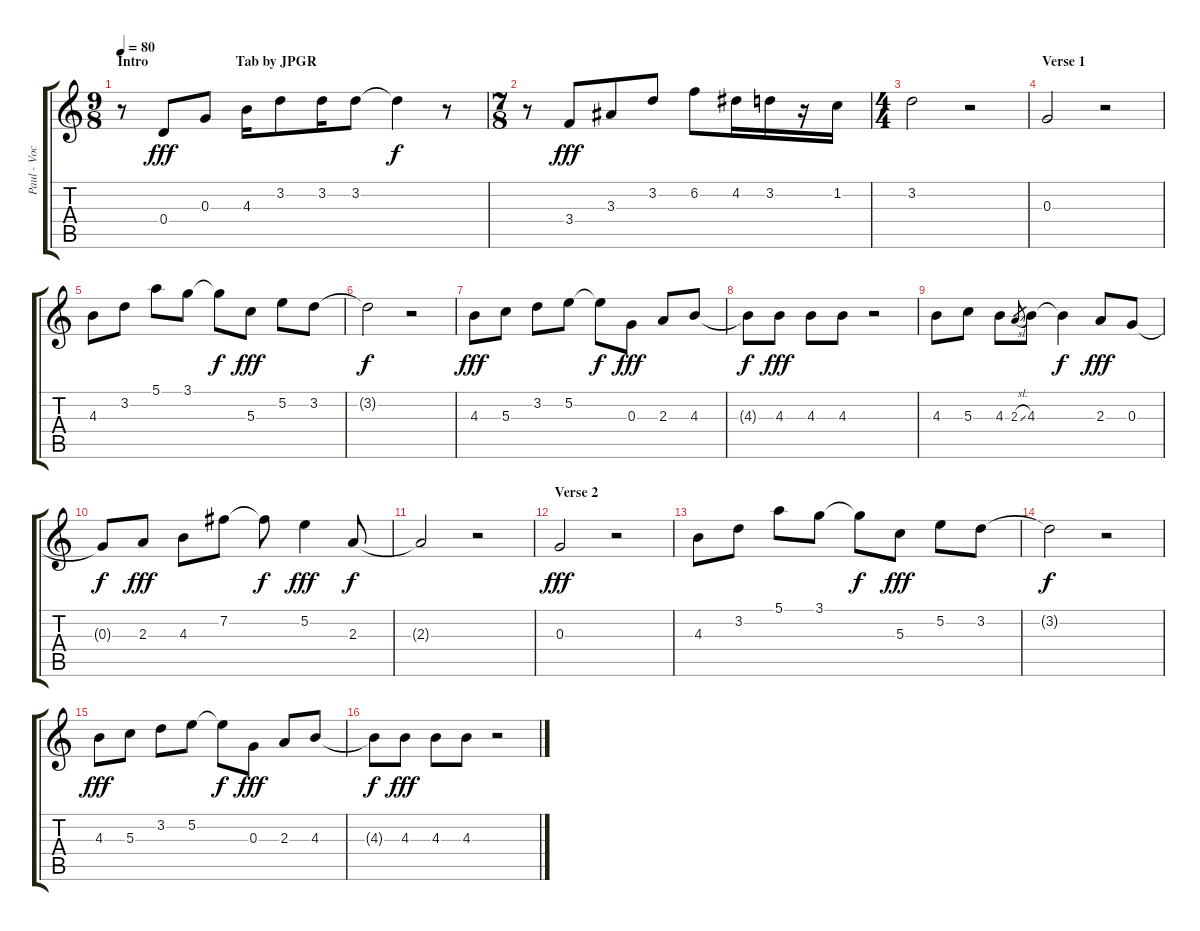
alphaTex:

\track ("Paul - Vocals" "Paul - Voc") {instrument acousticguitarnylon}
\staff {score tabs}
\tuning (E4 B3 G3 D3 A2 E2) {hide}
\ts (9 8)
\section ("" "Intro                         Tab by JPGR")
\tempo 80
\clef g2
\ks c
r.8{dy fff instrument acousticguitarnylon} 0.4.8 0.3.8 4.3.16 3.2.8 3.2.16 3.2.8 3.2{t}.4{dy f} r.8 |
\ts (7 8)
r.8 3.4.8{dy fff} 3.3.8 3.2.8 6.2.8 4.2.16 3.2.16 r.16 1.2.16 |
\ts (4 4)
3.2.2 r.2 |
\section ("" "Verse 1")
0.3.2 r.2 |
4.3.8 3.2.8 5.1.8 3.1.8 3.1{t}.8{dy f} 5.3.8{dy fff} 5.2.8 3.2.8 |
3.2{t}.2{dy f} r.2 |
4.3.8{dy fff} 5.3.8 3.2.8 5.2.8 5.2{t}.8{dy f} 0.3.8{dy fff} 2.3.8 4.3.8 |
4.3{t}.8{dy f} 4.3.8{dy fff} 4.3.8 4.3.8 r.2 |
4.3.8 5.3.8 4.3.8 2.3{sl}.8{gr} 4.3.8 4.3{t}.4{dy f} 2.3.8{dy fff} 0.3.8 |
0.3{t}.8{dy f} 2.3.8{dy fff} 4.3.8 7.2.8 7.2{t}.8{dy f} 5.2.4{dy fff} 2.3.8{dy f} |
2.3{t}.2 r.2 |
\section ("" "Verse 2")
0.3.2{dy fff} r.2 |
4.3.8 3.2.8 5.1.8 3.1.8 3.1{t}.8{dy f} 5.3.8{dy fff} 5.2.8 3.2.8 |
3.2{t}.2{dy f} r.2 |
4.3.8{dy fff} 5.3.8 3.2.8 5.2.8 5.2{t}.8{dy f} 0.3.8{dy fff} 2.3.8 4.3.8 |
4.3{t}.8{dy f} 4.3.8{dy fff} 4.3.8 4.3.8 r.2
